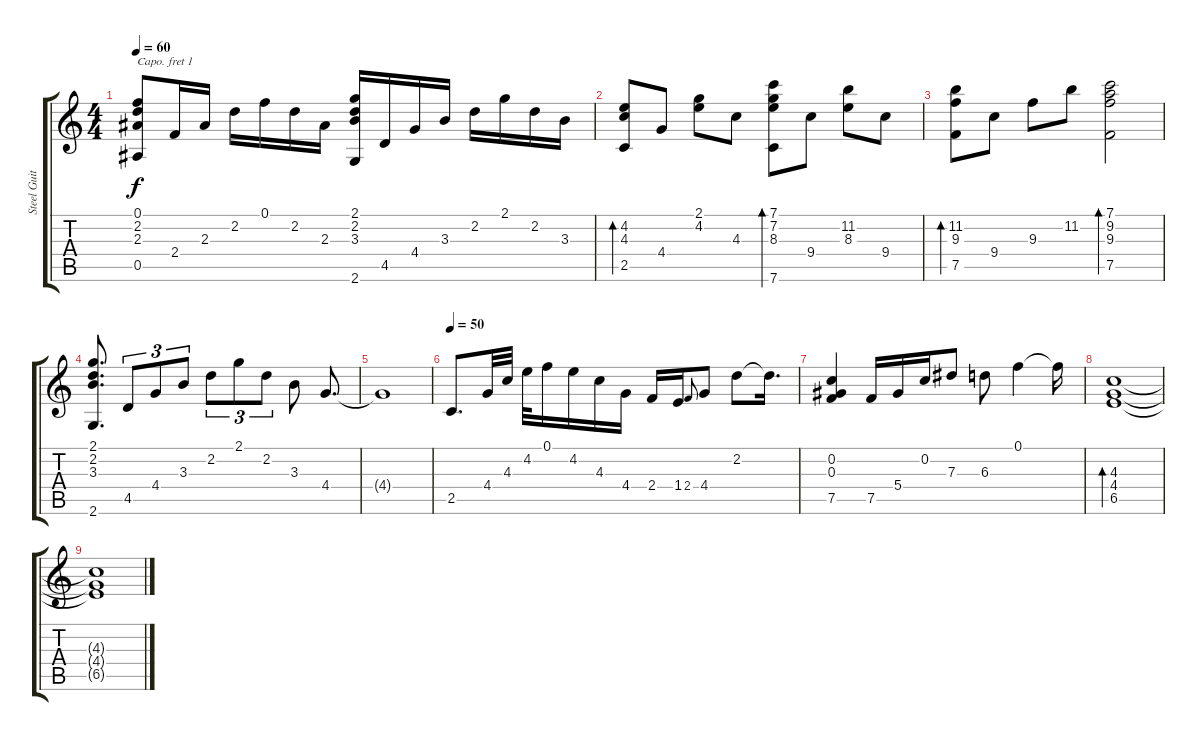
\track ("Steel Guitar" "Steel Guit") {instrument acousticguitarsteel}
\staff {score tabs}
\capo 1
\tuning (E4 B3 G3 D3 A2 E2) {hide}
\ts (4 4)
\tempo 60
\clef g2
\ks c
(0.1 2.2 2.3 0.5).8{dy f} 2.4.16 2.3.16 2.2.16 0.1.16 2.2.16 2.3.16 (2.1 2.2 3.3 2.6).16 4.5.16 4.4.16 3.3.16 2.2.16 2.1.16 2.2.16 3.3.16 |
(4.2 4.3 2.5).8{bd 30} 4.4.8 (2.1 4.2).8 4.3.8 (7.1 7.2 8.3 7.6).8{bd 30} 9.4.8 (11.2 8.3).8 9.4.8 |
(11.2 9.3 7.5).8{bd 30} 9.4.8 9.3.8 11.2.8 (7.1 9.2 9.3 7.5).2{bd 30} |
(2.1 2.2 3.3 2.6).8{d} 4.5.8{tu (3 2)} 4.4.8{tu (3 2)} 3.3.8{tu (3 2)} 2.2.8{tu (3 2)} 2.1.8{tu (3 2)} 2.2.8{tu (3 2)} 3.3.8 4.4.8{d} |
4.4{t}.1 |
\tempo 50
2.5.8{d} 4.4.32 4.3.32 4.2.32 0.1.16 4.2.16 4.3.16 4.4.16 2.4.16 1.4.16 2.4.8{gr onbeat} 4.4.8 2.2.8 2.2{t}.16{d} |
(0.2 0.3 7.5).4 7.5.16 5.4.16 0.2.16 7.3.8 6.3.8 0.1.4 0.1{t}.16 |
(4.3 4.4 6.5).1{bd 30} |
(4.3{t} 4.4{t} 6.5{t}).1
